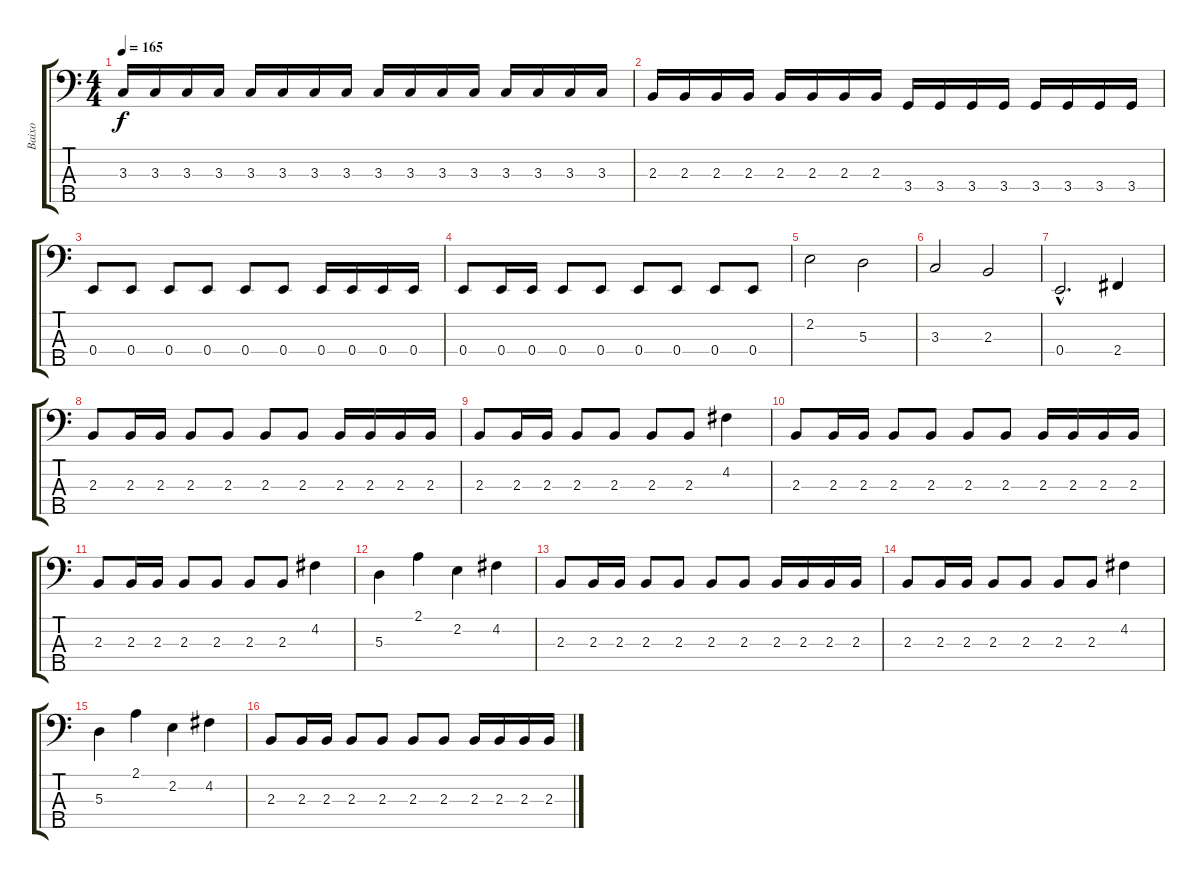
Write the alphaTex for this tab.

\track ("Baixo" "Baixo") {instrument electricbassfinger}
\staff {score tabs}
\tuning (G2 D2 A1 E1 B0) {hide}
\ts (4 4)
\tempo 165
\clef f4
\ks c
3.3.16{dy f} 3.3.16 3.3.16 3.3.16 3.3.16 3.3.16 3.3.16 3.3.16 3.3.16 3.3.16 3.3.16 3.3.16 3.3.16 3.3.16 3.3.16 3.3.16 |
2.3.16 2.3.16 2.3.16 2.3.16 2.3.16 2.3.16 2.3.16 2.3.16 3.4.16 3.4.16 3.4.16 3.4.16 3.4.16 3.4.16 3.4.16 3.4.16 |
0.4.8 0.4.8 0.4.8 0.4.8 0.4.8 0.4.8 0.4.16 0.4.16 0.4.16 0.4.16 |
0.4.8 0.4.16 0.4.16 0.4.8 0.4.8 0.4.8 0.4.8 0.4.8 0.4.8 |
2.2.2 5.3.2 |
3.3.2 2.3.2 |
0.4{hac}.2{d} 2.4.4 |
2.3.8 2.3.16 2.3.16 2.3.8 2.3.8 2.3.8 2.3.8 2.3.16 2.3.16 2.3.16 2.3.16 |
2.3.8 2.3.16 2.3.16 2.3.8 2.3.8 2.3.8 2.3.8 4.2.4 |
2.3.8 2.3.16 2.3.16 2.3.8 2.3.8 2.3.8 2.3.8 2.3.16 2.3.16 2.3.16 2.3.16 |
2.3.8 2.3.16 2.3.16 2.3.8 2.3.8 2.3.8 2.3.8 4.2.4 |
5.3.4 2.1.4 2.2.4 4.2.4 |
2.3.8 2.3.16 2.3.16 2.3.8 2.3.8 2.3.8 2.3.8 2.3.16 2.3.16 2.3.16 2.3.16 |
2.3.8 2.3.16 2.3.16 2.3.8 2.3.8 2.3.8 2.3.8 4.2.4 |
5.3.4 2.1.4 2.2.4 4.2.4 |
2.3.8 2.3.16 2.3.16 2.3.8 2.3.8 2.3.8 2.3.8 2.3.16 2.3.16 2.3.16 2.3.16
